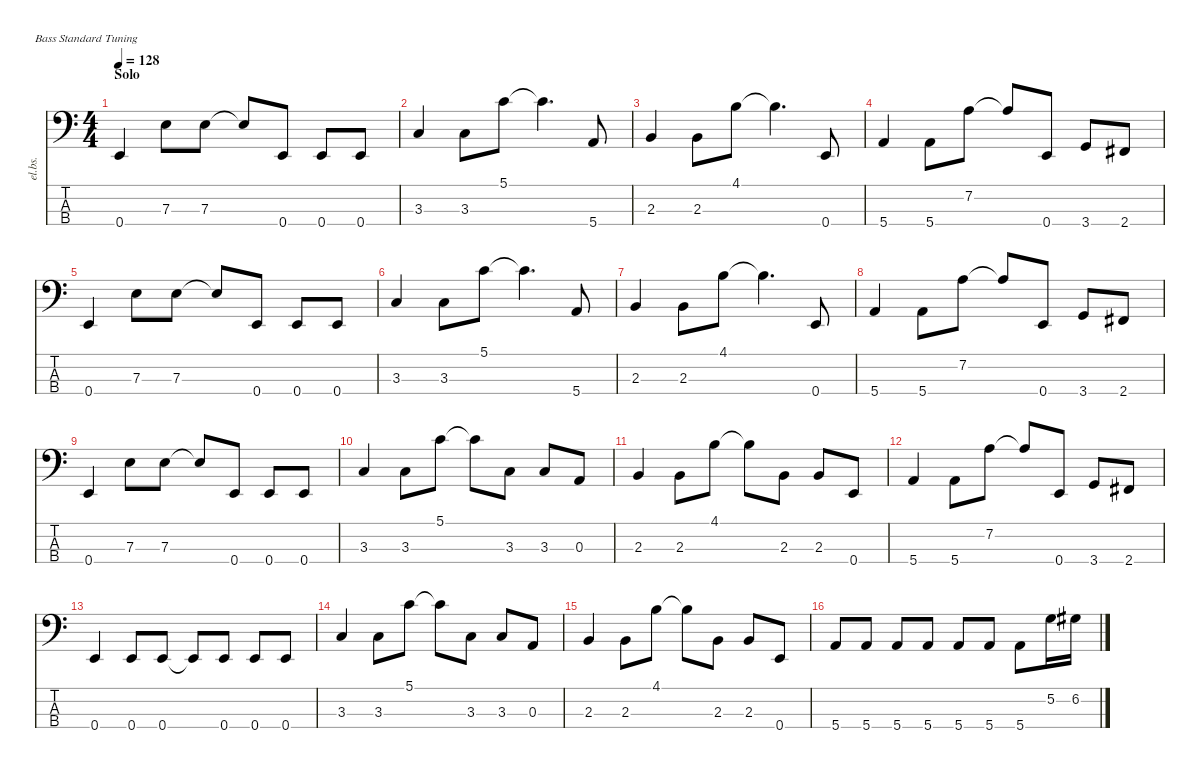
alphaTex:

\defaultSystemsLayout 4
\hideDynamics
\bracketExtendMode nobrackets
\otherSystemsTrackNameOrientation horizontal
\track ("Bass(Duff)" "el.bs.") {instrument electricbassfinger}
\staff {score tabs}
\tuning (G2 D2 A1 E1)
\ts (4 4)
\section ("" "Solo")
\tempo 128
\clef f4
\ks c
0.4.4{dy f beam Up} 7.3.8{beam Down} 7.3.8{beam Down} 7.3{t}.8{beam Up} 0.4.8{beam Up} 0.4.8{beam Up} 0.4.8{beam Up} |
3.3.4{beam Up} 3.3.8{beam Down} 5.1.8{beam Down} 5.1{t}.4{d beam Down} 5.4.8{beam Up} |
2.3.4{beam Up} 2.3.8{beam Down} 4.1.8{beam Down} 4.1{t}.4{d beam Down} 0.4.8{beam Up} |
5.4.4{beam Up} 5.4.8{beam Down} 7.2.8{beam Down} 7.2{t}.8{beam Up} 0.4.8{beam Up} 3.4.8{beam Up} 2.4{acc #}.8{beam Up} |
0.4.4{beam Up} 7.3.8{beam Down} 7.3.8{beam Down} 7.3{t}.8{beam Up} 0.4.8{beam Up} 0.4.8{beam Up} 0.4.8{beam Up} |
3.3.4{beam Up} 3.3.8{beam Down} 5.1.8{beam Down} 5.1{t}.4{d beam Down} 5.4.8{beam Up} |
2.3.4{beam Up} 2.3.8{beam Down} 4.1.8{beam Down} 4.1{t}.4{d beam Down} 0.4.8{beam Up} |
5.4.4{beam Up} 5.4.8{beam Down} 7.2.8{beam Down} 7.2{t}.8{beam Up} 0.4.8{beam Up} 3.4.8{beam Up} 2.4{acc #}.8{beam Up} |
0.4.4{beam Up} 7.3.8{beam Down} 7.3.8{beam Down} 7.3{t}.8{beam Up} 0.4.8{beam Up} 0.4.8{beam Up} 0.4.8{beam Up} |
3.3.4{beam Up} 3.3.8{beam Down} 5.1.8{beam Down} 5.1{t}.8{beam Down} 3.3.8{beam Down} 3.3.8{beam Up} 0.3.8{beam Up} |
2.3.4{beam Up} 2.3.8{beam Down} 4.1.8{beam Down} 4.1{t}.8{beam Down} 2.3.8{beam Down} 2.3.8{beam Up} 0.4.8{beam Up} |
5.4.4{beam Up} 5.4.8{beam Down} 7.2.8{beam Down} 7.2{t}.8{beam Up} 0.4.8{beam Up} 3.4.8{beam Up} 2.4{acc #}.8{beam Up} |
0.4.4{beam Up} 0.4.8{beam Up} 0.4.8{beam Up} 0.4{t}.8{beam Up} 0.4.8{beam Up} 0.4.8{beam Up} 0.4.8{beam Up} |
3.3.4{beam Up} 3.3.8{beam Down} 5.1.8{beam Down} 5.1{t}.8{beam Down} 3.3.8{beam Down} 3.3.8{beam Up} 0.3.8{beam Up} |
2.3.4{beam Up} 2.3.8{beam Down} 4.1.8{beam Down} 4.1{t}.8{beam Down} 2.3.8{beam Down} 2.3.8{beam Up} 0.4.8{beam Up} |
5.4.8{beam Up} 5.4.8{beam Up} 5.4.8{beam Up} 5.4.8{beam Up} 5.4.8{beam Up} 5.4.8{beam Up} 5.4.8{beam Down} 5.2.16{beam Down} 6.2{acc #}.16{beam Down}
